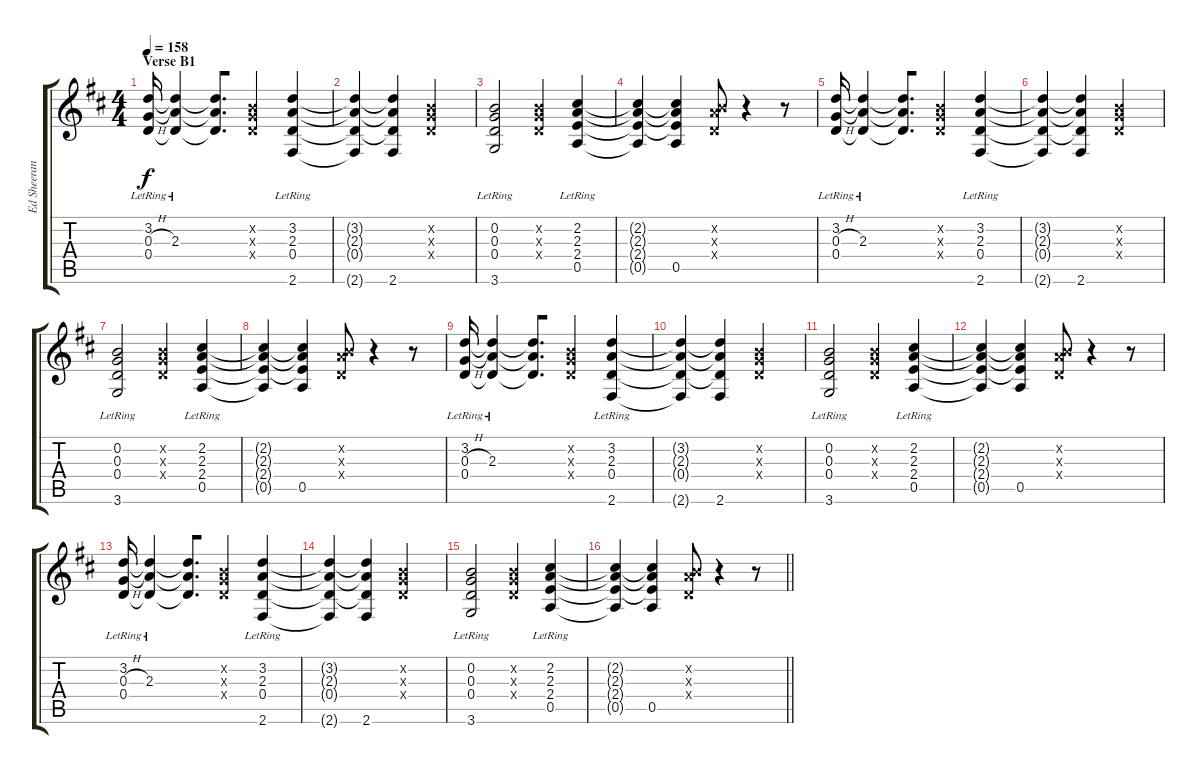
\track ("Ed Sheeran Acoustic Guitar" "Ed Sheeran") {instrument acousticguitarsteel}
\staff {score tabs}
\tuning (E4 B3 G3 D3 A2 E2) {hide}
\ts (4 4)
\section ("" "Verse B1")
\tempo 158
\clef g2
\ks d
(3.2{lr} 0.3{h lr} 0.4{lr}).16{dy f} (3.2{t} 2.3{lr} 0.4{t}).4 (3.2{t} 2.3{t} 0.4{t}).8{d beam merge} (0.2{x} 0.3{x} 0.4{x}).4{beam merge} (3.2{lr} 2.3{lr} 0.4{lr} 2.6{lr}).4 |
(3.2{t} 2.3{t} 0.4{t} 2.6{t}).4{beam merge} (3.2{t} 2.3{t} 0.4{t} 2.6).4{beam merge} (0.2{x} 0.3{x} 0.4{x}).2 |
(0.2{lr} 0.3{lr} 0.4{lr} 3.6).2 (0.2{x} 0.3{x} 0.4{x}).4{beam merge} (2.2{lr} 2.3{lr} 2.4{lr} 0.5{lr}).4 |
(2.2{t} 2.3{t} 2.4{t} 0.5{t}).4 (2.2{t} 2.3{t} 2.4{t} 0.5).4 (0.2{x} 2.3{x} 0.4{x}).8{beam merge} r.4 r.8 |
(3.2{lr} 0.3{h lr} 0.4{lr}).16 (3.2{t} 2.3{lr} 0.4{t}).4 (3.2{t} 2.3{t} 0.4{t}).8{d beam merge} (0.2{x} 0.3{x} 0.4{x}).4{beam merge} (3.2{lr} 2.3{lr} 0.4{lr} 2.6{lr}).4 |
(3.2{t} 2.3{t} 0.4{t} 2.6{t}).4{beam merge} (3.2{t} 2.3{t} 0.4{t} 2.6).4{beam merge} (0.2{x} 0.3{x} 0.4{x}).2 |
(0.2{lr} 0.3{lr} 0.4{lr} 3.6).2 (0.2{x} 0.3{x} 0.4{x}).4{beam merge} (2.2{lr} 2.3{lr} 2.4{lr} 0.5{lr}).4 |
(2.2{t} 2.3{t} 2.4{t} 0.5{t}).4 (2.2{t} 2.3{t} 2.4{t} 0.5).4 (0.2{x} 2.3{x} 0.4{x}).8{beam merge} r.4 r.8 |
(3.2{lr} 0.3{h lr} 0.4{lr}).16 (3.2{t} 2.3{lr} 0.4{t}).4 (3.2{t} 2.3{t} 0.4{t}).8{d beam merge} (0.2{x} 0.3{x} 0.4{x}).4{beam merge} (3.2{lr} 2.3{lr} 0.4{lr} 2.6{lr}).4 |
(3.2{t} 2.3{t} 0.4{t} 2.6{t}).4{beam merge} (3.2{t} 2.3{t} 0.4{t} 2.6).4{beam merge} (0.2{x} 0.3{x} 0.4{x}).2 |
(0.2{lr} 0.3{lr} 0.4{lr} 3.6).2 (0.2{x} 0.3{x} 0.4{x}).4{beam merge} (2.2{lr} 2.3{lr} 2.4{lr} 0.5{lr}).4 |
(2.2{t} 2.3{t} 2.4{t} 0.5{t}).4 (2.2{t} 2.3{t} 2.4{t} 0.5).4 (0.2{x} 2.3{x} 0.4{x}).8{beam merge} r.4 r.8 |
(3.2{lr} 0.3{h lr} 0.4{lr}).16 (3.2{t} 2.3{lr} 0.4{t}).4 (3.2{t} 2.3{t} 0.4{t}).8{d beam merge} (0.2{x} 0.3{x} 0.4{x}).4{beam merge} (3.2{lr} 2.3{lr} 0.4{lr} 2.6{lr}).4 |
(3.2{t} 2.3{t} 0.4{t} 2.6{t}).4{beam merge} (3.2{t} 2.3{t} 0.4{t} 2.6).4{beam merge} (0.2{x} 0.3{x} 0.4{x}).2 |
(0.2{lr} 0.3{lr} 0.4{lr} 3.6).2 (0.2{x} 0.3{x} 0.4{x}).4{beam merge} (2.2{lr} 2.3{lr} 2.4{lr} 0.5{lr}).4 |
\barLineRight lightlight
(2.2{t} 2.3{t} 2.4{t} 0.5{t}).4 (2.2{t} 2.3{t} 2.4{t} 0.5).4 (0.2{x} 2.3{x} 0.4{x}).8{beam merge} r.4 r.8
